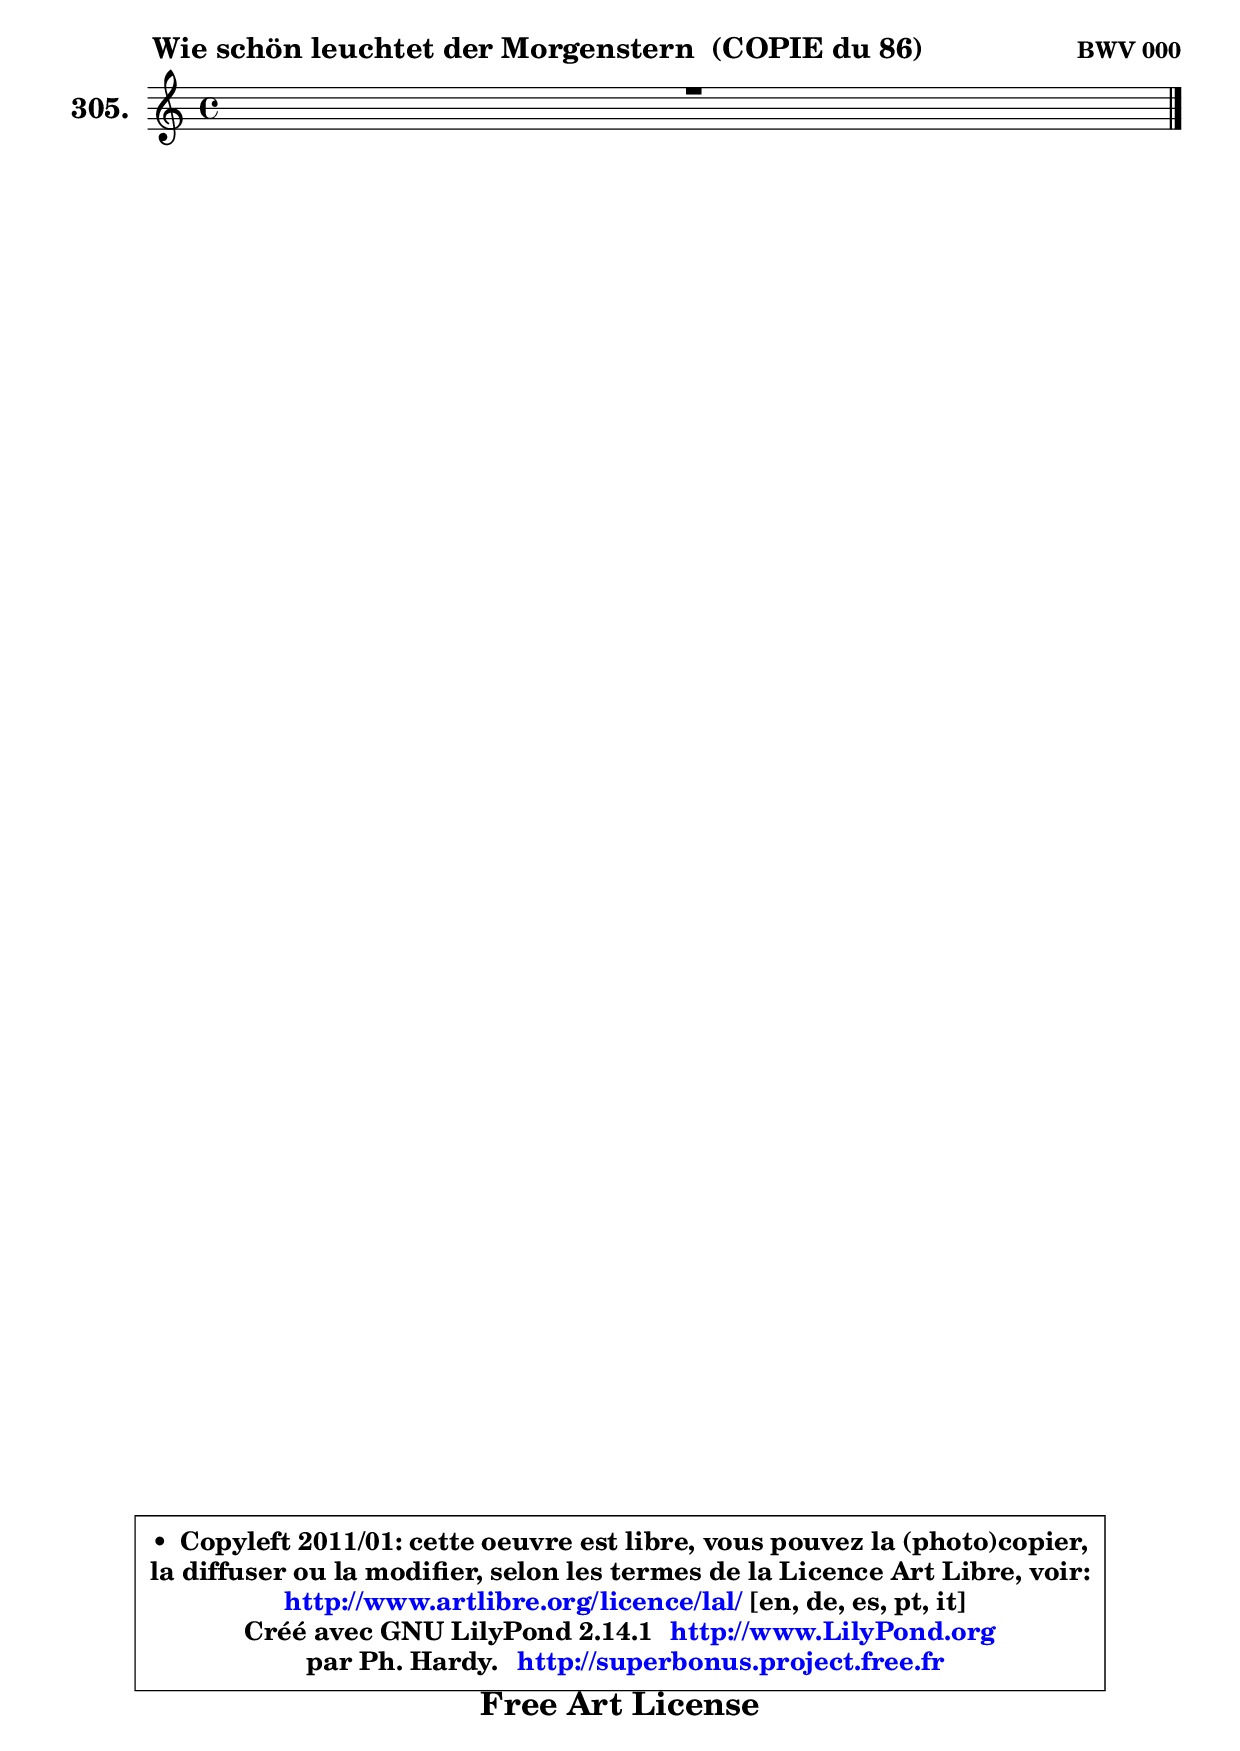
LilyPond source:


\version "2.14.1"

    \paper {
%	system-system-spacing #'padding = #0.1
%	score-system-spacing #'padding = #0.1
%	ragged-bottom = ##f
%	ragged-last-bottom = ##f
	ragged-right = ##f
	}

    \header {
      opus = \markup { \bold "BWV 000" }
      piece = \markup { \hspace #9 \fontsize #2 \bold "Wie schön leuchtet der Morgenstern  (COPIE du 86)" }
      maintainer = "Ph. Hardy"
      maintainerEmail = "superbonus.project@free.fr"
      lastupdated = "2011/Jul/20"
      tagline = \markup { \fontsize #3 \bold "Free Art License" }
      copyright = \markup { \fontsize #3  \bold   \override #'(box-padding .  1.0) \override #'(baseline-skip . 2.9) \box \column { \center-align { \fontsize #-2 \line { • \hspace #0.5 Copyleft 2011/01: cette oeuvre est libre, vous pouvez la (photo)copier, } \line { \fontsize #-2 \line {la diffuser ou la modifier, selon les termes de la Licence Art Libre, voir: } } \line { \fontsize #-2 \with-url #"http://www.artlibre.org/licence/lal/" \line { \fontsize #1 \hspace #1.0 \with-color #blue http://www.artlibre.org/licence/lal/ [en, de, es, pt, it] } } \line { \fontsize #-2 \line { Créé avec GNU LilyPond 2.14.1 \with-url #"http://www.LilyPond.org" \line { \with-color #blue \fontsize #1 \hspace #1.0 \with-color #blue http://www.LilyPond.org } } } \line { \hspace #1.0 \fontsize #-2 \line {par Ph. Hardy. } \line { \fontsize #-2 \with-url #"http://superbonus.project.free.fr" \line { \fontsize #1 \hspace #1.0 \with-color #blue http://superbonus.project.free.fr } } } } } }

	  }

  guidemidi = {
	\tempo 4 = 78

	}

  upper = {
	\time 4/4
	\key c \major
	\clef treble
	\voiceOne
	<< { 
	% SOPRANO
	\set Voice.midiInstrument = "acoustic grand"
	\relative c' {
	R1 |
\break
        \bar "|."
	} % fin de relative
	}

%	\context Voice="1" { \voiceTwo 
%	% ALTO
%	\set Voice.midiInstrument = "acoustic grand"
%	\relative c' {
%	
%        \bar "|."
%	} % fin de relative
%	\oneVoice
%	} >>
 >>
	}

    lower = {
	\time 4/4
	\key c \major
	\clef bass
	\voiceOne
	<< { 
	% TENOR
	\set Voice.midiInstrument = "acoustic grand"
	\relative c' {
	R1 |
\break
        \bar "|."
	} % fin de relative
	}
	\context Voice="1" { \voiceTwo 
	% BASS
	\set Voice.midiInstrument = "acoustic grand"
	\relative c {
        
        \bar "|."
	} % fin de relative
	\oneVoice
	} >>
	}


    \score { 

	\new PianoStaff <<
	\set PianoStaff.instrumentName = \markup { \bold \huge "305." }
	\new Staff = "upper" \upper
%	\new Staff = "lower" \lower
	>>

    \layout {
%	ragged-last = ##f
	   }

         } % fin de score

  \score {
\unfoldRepeats { << \guidemidi \upper >> }
    \midi {
    \context {
     \Staff
      \remove "Staff_performer"
               }

     \context {
      \Voice
       \consists "Staff_performer"
                }

     \context { 
      \Score
      tempoWholesPerMinute = #(ly:make-moment 78 4)
		}
	    }
	}


